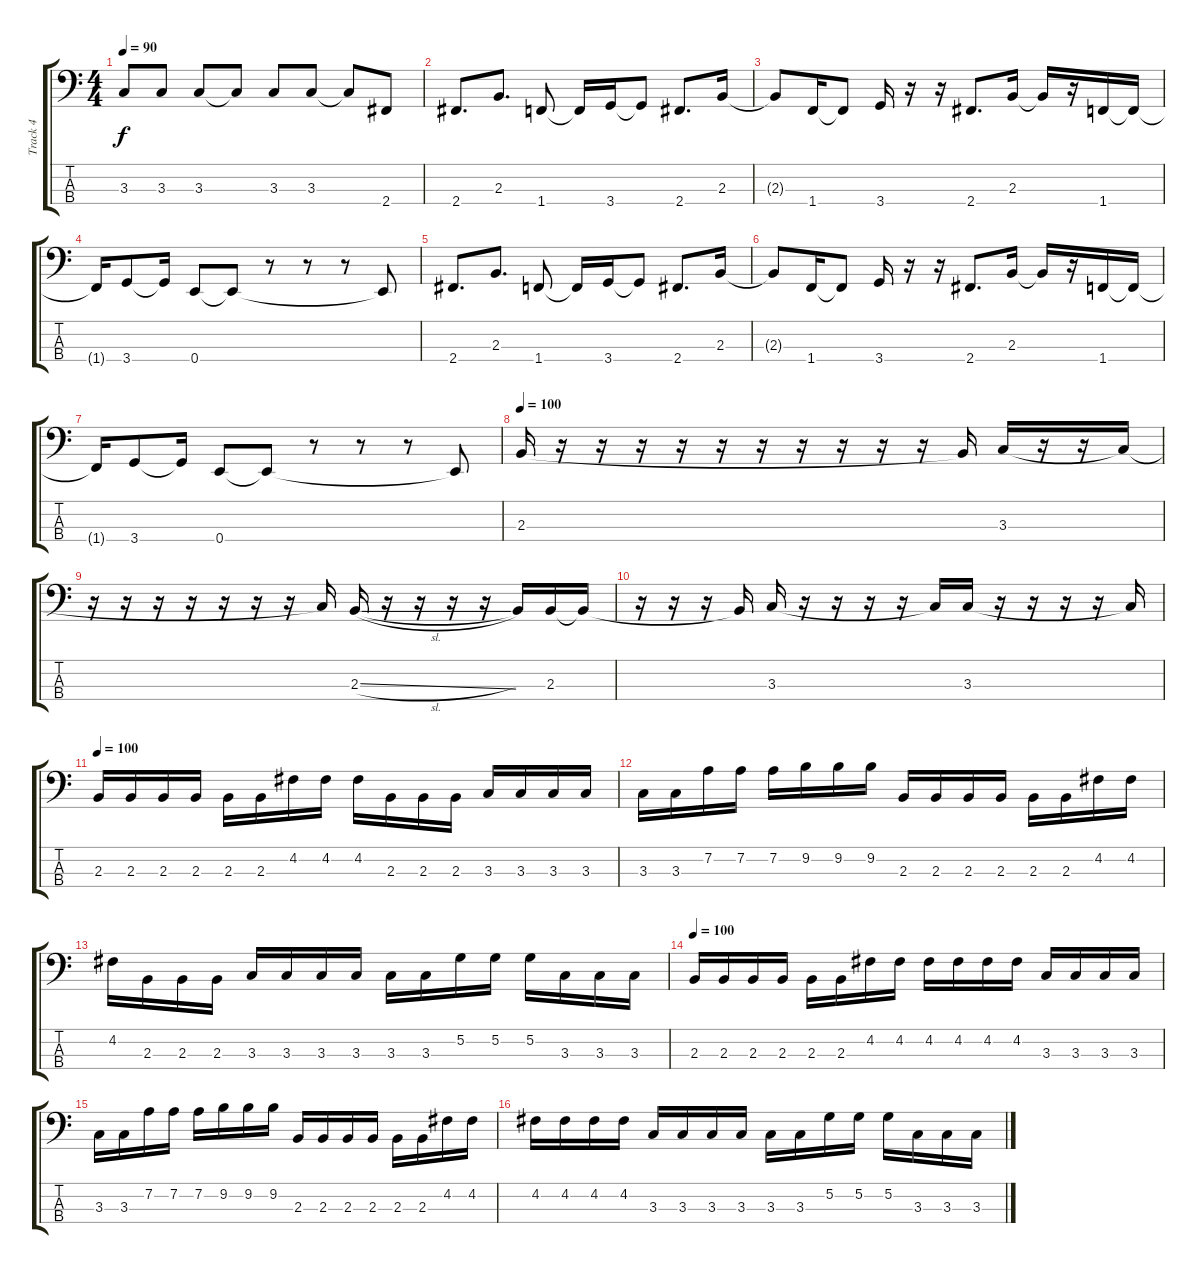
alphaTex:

\track ("Track 4" "Track 4") {instrument electricbassfinger}
\staff {score tabs}
\tuning (G2 D2 A1 E1) {hide}
\ts (4 4)
\tempo 90
\clef f4
\ks c
3.3{t}.8{dy f} 3.3.8 3.3.8 3.3{t}.8 3.3.8 3.3.8 3.3{t}.8 2.4.8 |
2.4.8{d} 2.3.8{d} 1.4.8 1.4{t}.16 3.4.16 3.4{t}.8 2.4.8{d} 2.3.16 |
2.3{t}.8 1.4.16 1.4{t}.8 3.4.16 r.16 r.16 2.4.8{d} 2.3.16 2.3{t}.16 r.16 1.4.16 1.4{t}.16 |
1.4{t}.16 3.4.8 3.4{t}.16 0.4.8 0.4{t}.8 r.8 r.8 r.8 0.4{t}.8 |
2.4.8{d} 2.3.8{d} 1.4.8 1.4{t}.16 3.4.16 3.4{t}.8 2.4.8{d} 2.3.16 |
2.3{t}.8 1.4.16 1.4{t}.8 3.4.16 r.16 r.16 2.4.8{d} 2.3.16 2.3{t}.16 r.16 1.4.16 1.4{t}.16 |
1.4{t}.16 3.4.8 3.4{t}.16 0.4.8 0.4{t}.8 r.8 r.8 r.8 0.4{t}.8 |
\tempo 100
2.3.16 r.16 r.16 r.16 r.16 r.16 r.16 r.16 r.16 r.16 r.16 2.3{t}.16 3.3.16 r.16 r.16 3.3{t}.16 |
r.16 r.16 r.16 r.16 r.16 r.16 r.16 3.3{t}.16 2.3{sl}.16 r.16 r.16 r.16 r.16 2.3{t}.16 2.3.16 2.3{t}.16 |
r.16 r.16 r.16 2.3{t}.16 3.3.16 r.16 r.16 r.16 r.16 3.3{t}.16 3.3.16 r.16 r.16 r.16 r.16 3.3{t}.16 |
\tempo 100
2.3.16 2.3.16 2.3.16 2.3.16 2.3.16 2.3.16 4.2.16 4.2.16 4.2.16 2.3.16 2.3.16 2.3.16 3.3.16 3.3.16 3.3.16 3.3.16 |
3.3.16 3.3.16 7.2.16 7.2.16 7.2.16 9.2.16 9.2.16 9.2.16 2.3.16 2.3.16 2.3.16 2.3.16 2.3.16 2.3.16 4.2.16 4.2.16 |
4.2.16 2.3.16 2.3.16 2.3.16 3.3.16 3.3.16 3.3.16 3.3.16 3.3.16 3.3.16 5.2.16 5.2.16 5.2.16 3.3.16 3.3.16 3.3.16 |
\tempo 100
2.3.16 2.3.16 2.3.16 2.3.16 2.3.16 2.3.16 4.2.16 4.2.16 4.2.16 4.2.16 4.2.16 4.2.16 3.3.16 3.3.16 3.3.16 3.3.16 |
3.3.16 3.3.16 7.2.16 7.2.16 7.2.16 9.2.16 9.2.16 9.2.16 2.3.16 2.3.16 2.3.16 2.3.16 2.3.16 2.3.16 4.2.16 4.2.16 |
4.2.16 4.2.16 4.2.16 4.2.16 3.3.16 3.3.16 3.3.16 3.3.16 3.3.16 3.3.16 5.2.16 5.2.16 5.2.16 3.3.16 3.3.16 3.3.16
